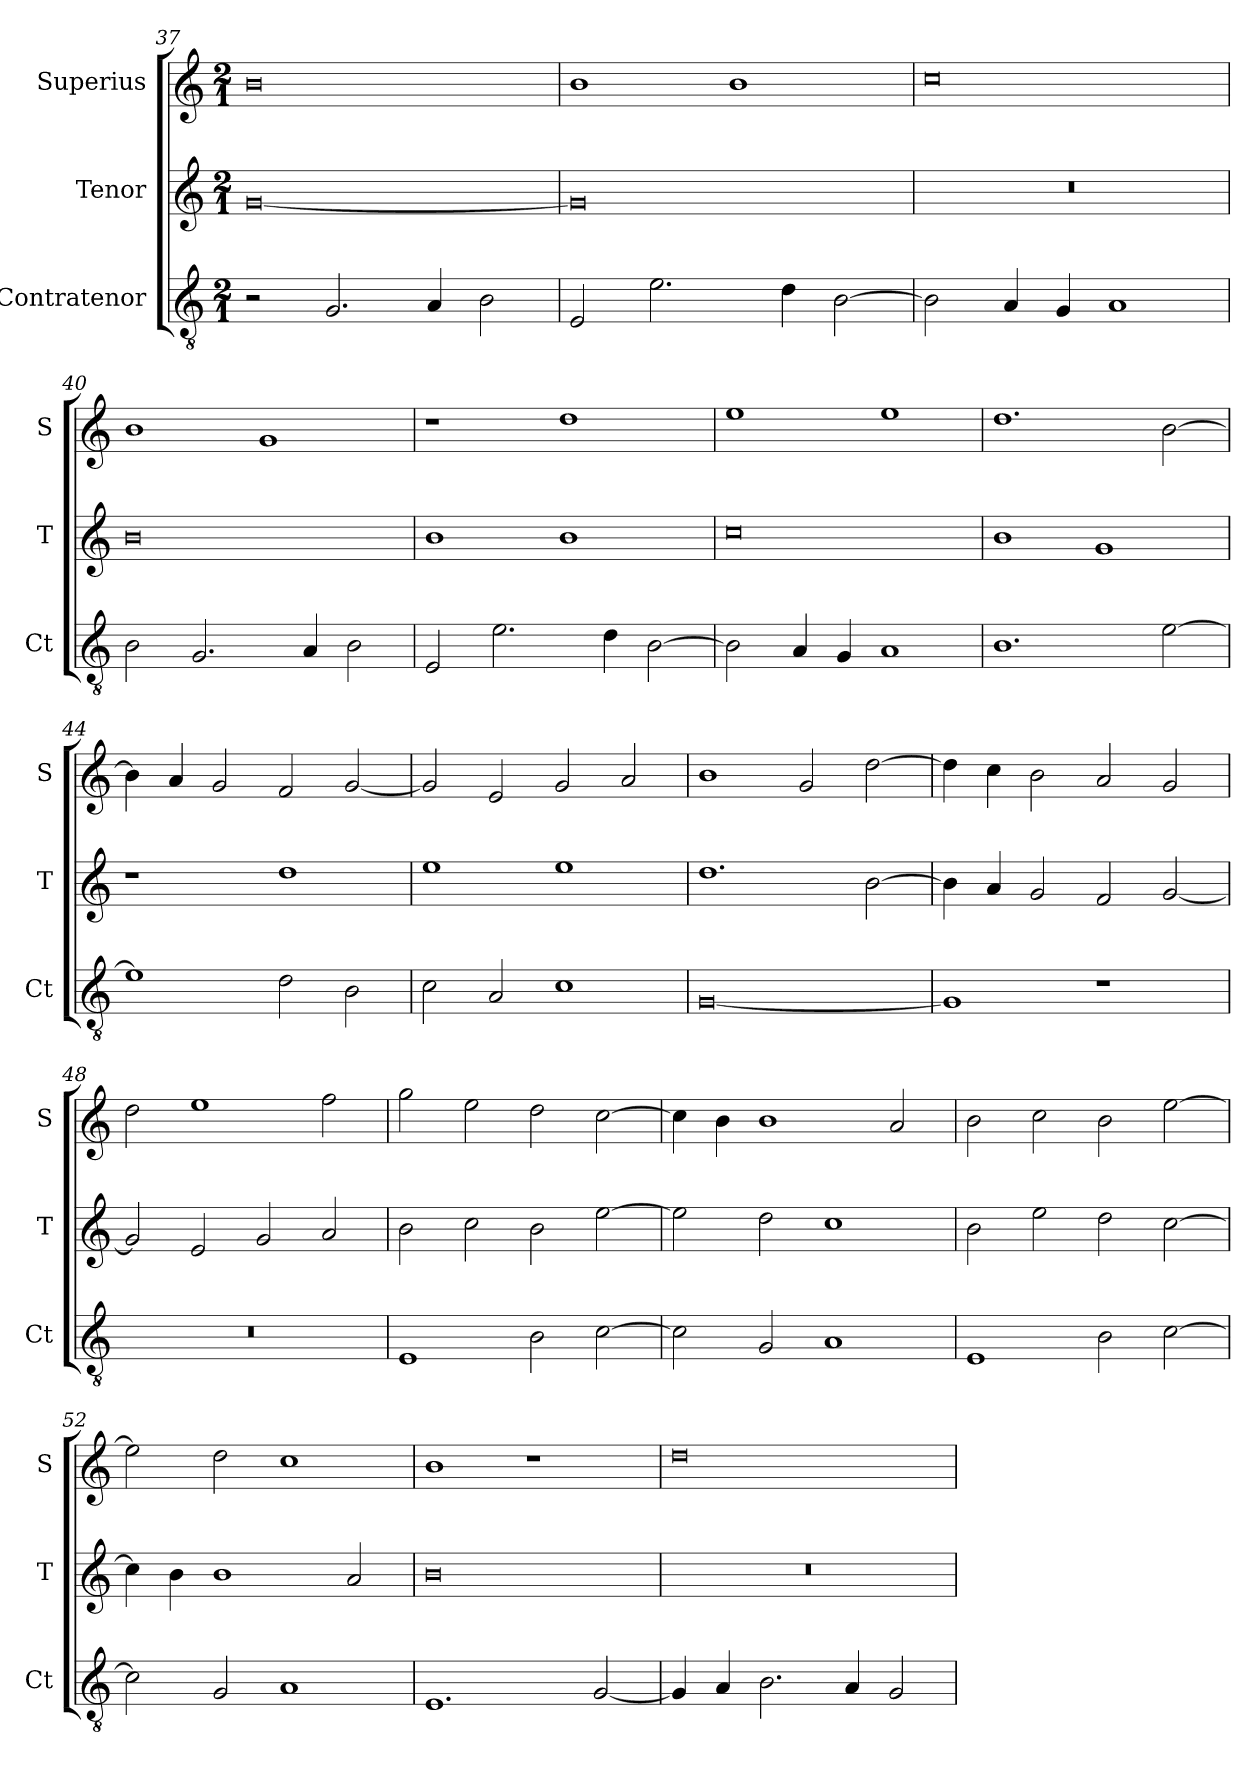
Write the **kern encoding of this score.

**kern	**kern	**kern
*part3	*part2	*part1
*staff3	*staff2	*staff1
*I"Contratenor	*I"Tenor	*I"Superius
*I'Ct	*I'T	*I'S
*clefGv2	*clefG2	*clefG2
*k[]	*k[]	*k[]
*M2/1	*M2/1	*M2/1
=37	=37	=37
2r	[0g	0b
2.G	.	.
4A	.	.
2B	.	.
=38	=38	=38
2E	0g]	1b
2.e	.	.
.	.	1b
4d	.	.
[2B	.	.
=39	=39	=39
2B]	0r	0cc
4A	.	.
4G	.	.
1A	.	.
=40	=40	=40
2B	0b	1b
2.G	.	.
.	.	1g
4A	.	.
2B	.	.
=41	=41	=41
2E	1b	1r
2.e	.	.
.	1b	1dd
4d	.	.
[2B	.	.
=42	=42	=42
2B]	0cc	1ee
4A	.	.
4G	.	.
1A	.	1ee
=43	=43	=43
1.B	1b	1.dd
.	1g	.
[2e	.	[2b
=44	=44	=44
1e]	1r	4b]
.	.	4a
.	.	2g
2d	1dd	2f
2B	.	[2g
=45	=45	=45
2c	1ee	2g]
2A	.	2e
1c	1ee	2g
.	.	2a
=46	=46	=46
[0G	1.dd	1b
.	.	2g
.	[2b	[2dd
=47	=47	=47
1G]	4b]	4dd]
.	4a	4cc
.	2g	2b
1r	2f	2a
.	[2g	2g
=48	=48	=48
0r	2g]	2dd
.	2e	1ee
.	2g	.
.	2a	2ff
=49	=49	=49
1E	2b	2gg
.	2cc	2ee
2B	2b	2dd
[2c	[2ee	[2cc
=50	=50	=50
2c]	2ee]	4cc]
.	.	4b
2G	2dd	1b
1A	1cc	.
.	.	2a
=51	=51	=51
1E	2b	2b
.	2ee	2cc
2B	2dd	2b
[2c	[2cc	[2ee
=52	=52	=52
2c]	4cc]	2ee]
.	4b	.
2G	1b	2dd
1A	.	1cc
.	2a	.
=53	=53	=53
1.E	0b	1b
.	.	1r
[2G	.	.
=54	=54	=54
4G]	0r	0dd
4A	.	.
2.B	.	.
4A	.	.
2G	.	.
=	=	=
*-	*-	*-
